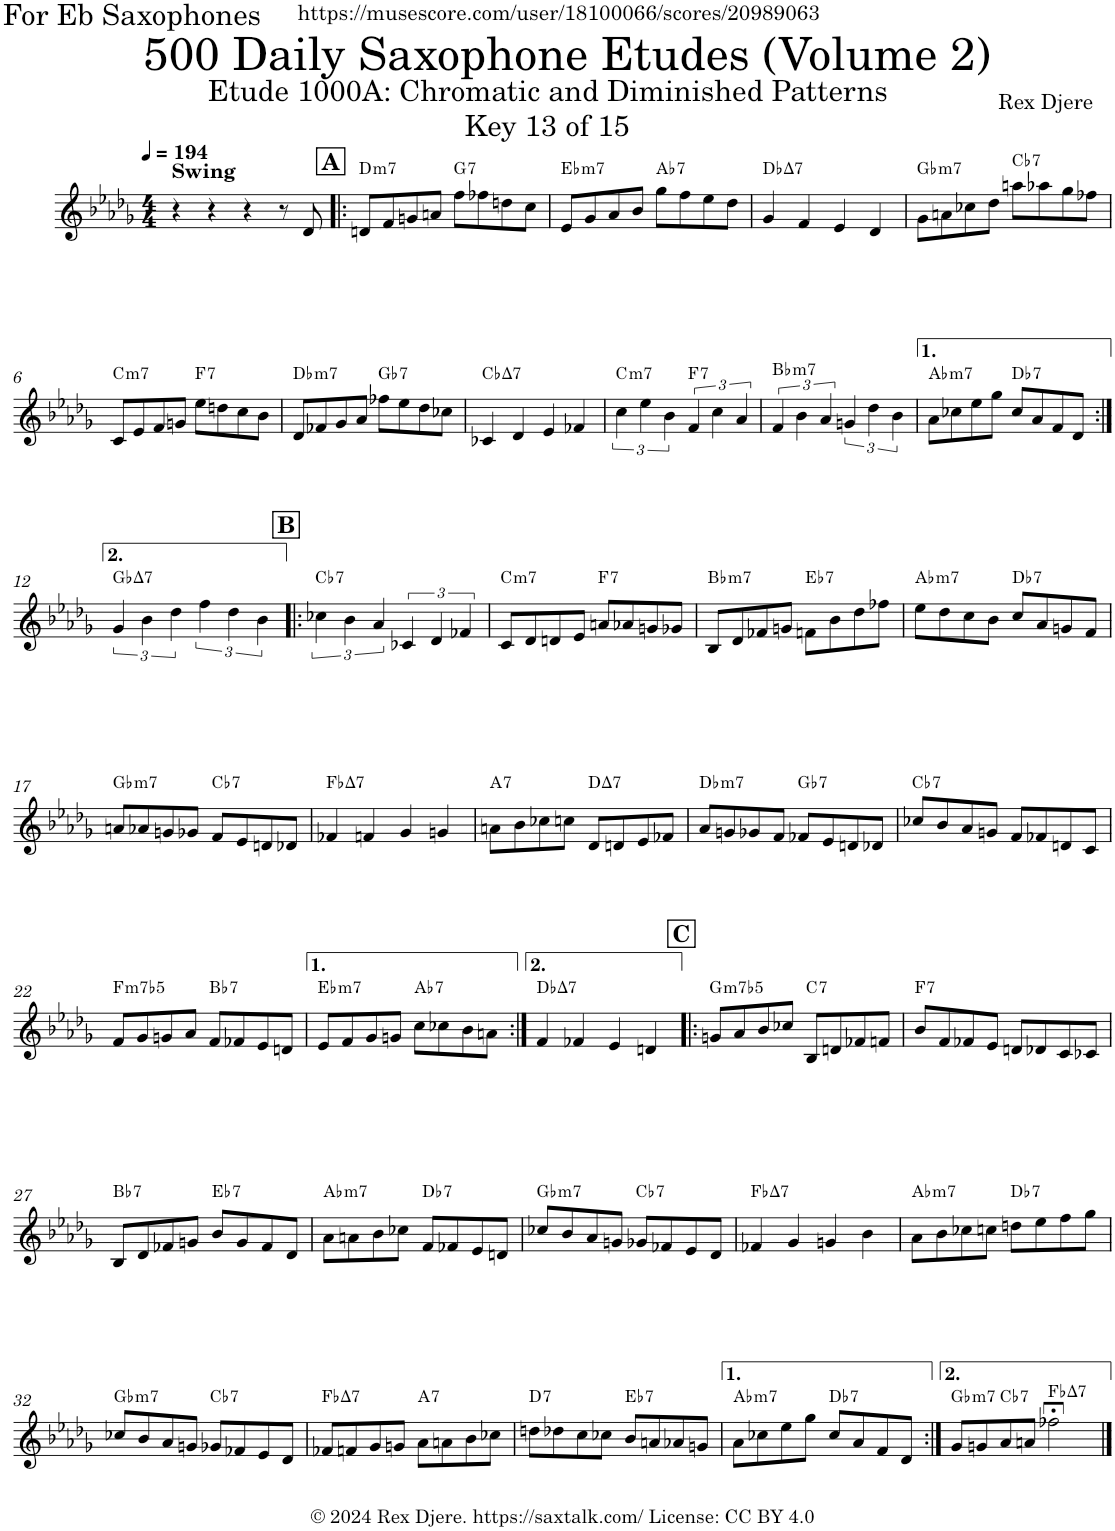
**kern	**harte
*part1	*part1
*staff1	*
*I"Alto Saxophone	*
*I'A. Sax.	*
*clefG2	*
*Trd5c9	*
*k[b-e-a-d-g-]	*
*M4/4	*
*MM194	*
=1	=1
!LO:TX:a:B:t=Swing	!
4r	.
4r	.
4r	.
8r	.
8d-/	.
!!LO:REH:place=s1:a:B:cj:fs=14:t=A
=2!|:	=2!|:
!	!LO:H:kt=m7
8dn/L	D:min7
8f/	.
8gn/	.
8an/J	.
!	!LO:H:kt=7
8ff\L	G:7
8ff-X\	.
8ddn\	.
8cc\J	.
=3	=3
!	!LO:H:kt=m7
8e-/L	Eb:min7
8g-/	.
8a-/	.
8b-/J	.
!	!LO:H:kt=7
8gg-\L	Ab:7
8ff\	.
8ee-\	.
8dd-\J	.
=4	=4
!	!LO:H:kt=7
4g-/	Db:maj7
4f/	.
4e-/	.
4d-/	.
=5	=5
!	!LO:H:kt=m7
8g-\L	Gb:min7
8an\	.
8cc-X\	.
8dd-\J	.
!	!LO:H:kt=7
8aan\L	Cb:7
8aa-X\	.
8gg-\	.
8ff-X\J	.
!!LO:LB:g=z
=6	=6
!	!LO:H:kt=m7
8c/L	C:min7
8e-/	.
8f/	.
8gn/J	.
!	!LO:H:kt=7
8ee-\L	F:7
8ddn\	.
8cc\	.
8b-\J	.
=7	=7
!	!LO:H:kt=m7
8d-/L	Db:min7
8f-X/	.
8g-/	.
8a-/J	.
!	!LO:H:kt=7
8ff-X\L	Gb:7
8ee-\	.
8dd-\	.
8cc-X\J	.
=8	=8
!	!LO:H:kt=7
4c-X/	Cb:maj7
4d-/	.
4e-/	.
4f-X/	.
=9	=9
!	!LO:H:kt=m7
6cc\	C:min7
6ee-\	.
6b-\	.
!	!LO:H:kt=7
6f/	F:7
6cc\	.
6a-/	.
=10	=10
!	!LO:H:kt=m7
6f/	Bb:min7
6b-\	.
6a-/	.
6gn/	.
6dd-\	.
6b-\	.
=11	=11
!	!LO:H:kt=m7
8a-\L	Ab:min7
8cc-X\	.
8ee-\	.
8gg-\J	.
!	!LO:H:kt=7
8cc-/L	Db:7
8a-/	.
8f/	.
8d-/J	.
!!LO:LB:g=z
=12:|!	=12:|!
!	!LO:H:kt=7
6g-/	Gb:maj7
6b-\	.
6dd-\	.
6ff\	.
6dd-\	.
6b-\	.
!!LO:REH:place=s1:a:B:cj:fs=14:t=B
=13!|:	=13!|:
!	!LO:H:kt=7
6cc-X\	Cb:7
6b-\	.
6a-/	.
6c-X/	.
6d-/	.
6f-X/	.
=14	=14
!	!LO:H:kt=m7
8c/L	C:min7
8d-/	.
8dn/	.
8e-/J	.
!	!LO:H:kt=7
8an/L	F:7
8a-X/	.
8gn/	.
8g-X/J	.
=15	=15
!	!LO:H:kt=m7
8B-/L	Bb:min7
8d-/	.
8f-X/	.
8gn/J	.
!	!LO:H:kt=7
8fn\L	Eb:7
8b-\	.
8dd-\	.
8ff-X\J	.
=16	=16
!	!LO:H:kt=m7
8ee-\L	Ab:min7
8dd-\	.
8cc\	.
8b-\J	.
!	!LO:H:kt=7
8cc/L	Db:7
8a-/	.
8gn/	.
8f/J	.
!!LO:LB:g=z
=17	=17
!	!LO:H:kt=m7
8an/L	Gb:min7
8a-X/	.
8gn/	.
8g-X/J	.
!	!LO:H:kt=7
8f/L	Cb:7
8e-/	.
8dn/	.
8d-X/J	.
=18	=18
!	!LO:H:kt=7
4f-X/	Fb:maj7
4fn/	.
4g-/	.
4gn/	.
=19	=19
!	!LO:H:kt=7
8an\L	A:7
8b-\	.
8cc-X\	.
8ccn\J	.
!	!LO:H:kt=7
8d-/L	D:maj7
8dn/	.
8e-/	.
8f-X/J	.
=20	=20
!	!LO:H:kt=m7
8a-/L	Db:min7
8gn/	.
8g-X/	.
8f/J	.
!	!LO:H:kt=7
8f-X/L	Gb:7
8e-/	.
8dn/	.
8d-X/J	.
=21	=21
!	!LO:H:kt=7
8cc-X/L	Cb:7
8b-/	.
8a-/	.
8gn/J	.
8f/L	.
8f-X/	.
8dn/	.
8c/J	.
!!LO:LB:g=z
=22	=22
!	!LO:H:kt=m7b5
8f/L	F:hdim7
8g-/	.
8gn/	.
8a-/J	.
!	!LO:H:kt=7
8f/L	Bb:7
8f-X/	.
8e-/	.
8dn/J	.
=23	=23
!	!LO:H:kt=m7
8e-/L	Eb:min7
8f/	.
8g-/	.
8gn/J	.
!	!LO:H:kt=7
8cc\L	Ab:7
8cc-X\	.
8b-\	.
8an\J	.
=24:|!	=24:|!
!	!LO:H:kt=7
4f/	Db:maj7
4f-X/	.
4e-/	.
4dn/	.
!!LO:REH:place=s1:a:B:cj:fs=14:t=C
=25!|:	=25!|:
!	!LO:H:kt=m7b5
8gn/L	G:hdim7
8a-/	.
8b-/	.
8cc-X/J	.
!	!LO:H:kt=7
8B-/L	C:7
8dn/	.
8f-X/	.
8fn/J	.
=26	=26
!	!LO:H:kt=7
8b-/L	F:7
8f/	.
8f-X/	.
8e-/J	.
8dn/L	.
8d-X/	.
8c/	.
8c-X/J	.
!!LO:LB:g=z
=27	=27
!	!LO:H:kt=7
8B-/L	Bb:7
8d-/	.
8f-X/	.
8gn/J	.
!	!LO:H:kt=7
8b-/L	Eb:7
8g/	.
8f-/	.
8d-/J	.
=28	=28
!	!LO:H:kt=m7
8a-\L	Ab:min7
8an\	.
8b-\	.
8cc-X\J	.
!	!LO:H:kt=7
8f/L	Db:7
8f-X/	.
8e-/	.
8dn/J	.
=29	=29
!	!LO:H:kt=m7
8cc-X/L	Gb:min7
8b-/	.
8a-/	.
8gn/J	.
!	!LO:H:kt=7
8g-X/L	Cb:7
8f-X/	.
8e-/	.
8d-/J	.
=30	=30
!	!LO:H:kt=7
4f-X/	Fb:maj7
4g-/	.
4gn/	.
4b-\	.
=31	=31
!	!LO:H:kt=m7
8a-\L	Ab:min7
8b-\	.
8cc-X\	.
8ccn\J	.
!	!LO:H:kt=7
8ddn\L	Db:7
8ee-\	.
8ff\	.
8gg-\J	.
!!LO:LB:g=z
=32	=32
!	!LO:H:kt=m7
8cc-X/L	Gb:min7
8b-/	.
8a-/	.
8gn/J	.
!	!LO:H:kt=7
8g-X/L	Cb:7
8f-X/	.
8e-/	.
8d-/J	.
=33	=33
!	!LO:H:kt=7
8f-X/L	Fb:maj7
8fn/	.
8g-/	.
8gn/J	.
!	!LO:H:kt=7
8a-\L	A:7
8an\	.
8b-\	.
8cc-X\J	.
=34	=34
!	!LO:H:kt=7
8ddn\L	D:7
8dd-X\	.
8cc\	.
8cc-X\J	.
!	!LO:H:kt=7
8b-/L	Eb:7
8an/	.
8a-X/	.
8gn/J	.
=35	=35
!	!LO:H:kt=m7
8a-\L	Ab:min7
8cc-X\	.
8ee-\	.
8gg-\J	.
!	!LO:H:kt=7
8cc-/L	Db:7
8a-/	.
8f/	.
8d-/J	.
=36:|!	=36:|!
!	!LO:H:kt=m7
8g-/L	Gb:min7
8gn/	.
!	!LO:H:kt=7
8a-/	Cb:7
8an/J	.
!	!LO:H:kt=7
2ff-X;<\	Fb:maj7
==	==
*-	*-
